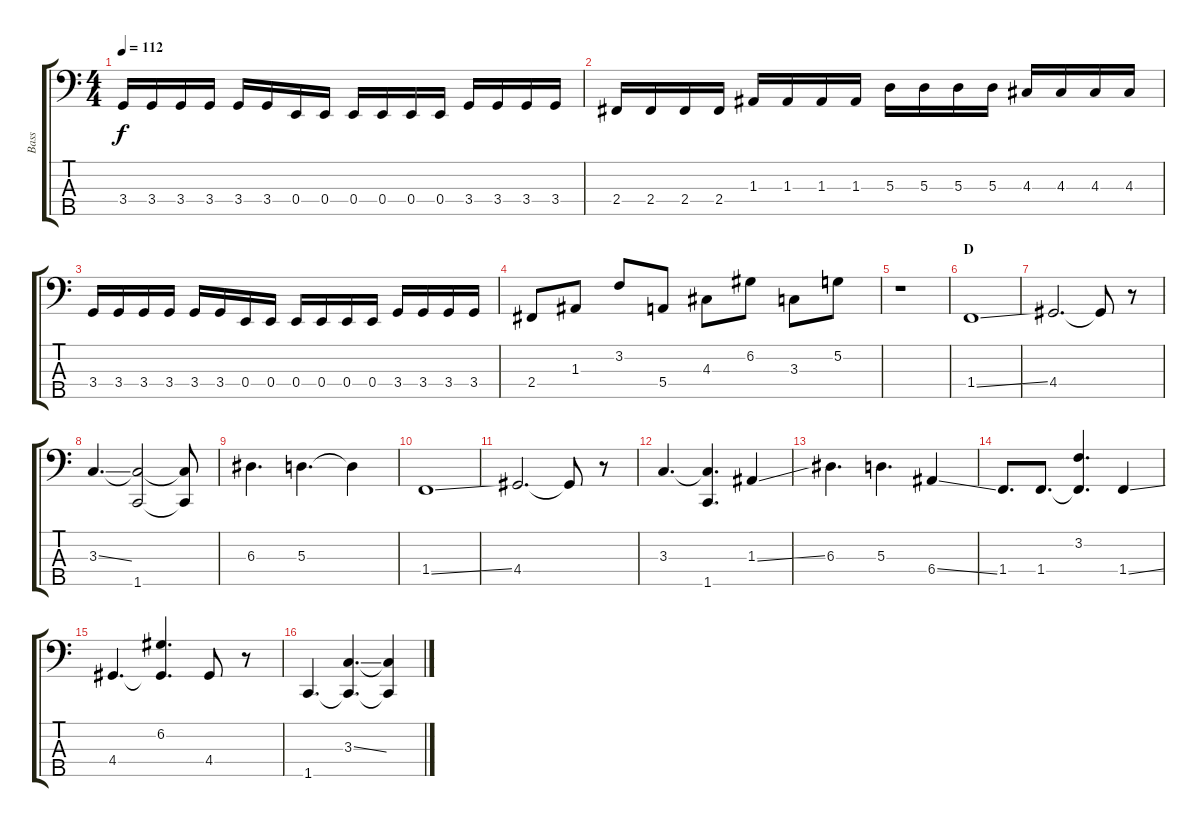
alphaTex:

\track ("Bass" "Bass") {instrument fretlessbass}
\staff {score tabs}
\tuning (G2 D2 A1 E1 B0) {hide}
\ts (4 4)
\tempo 112
\clef f4
\ks c
3.4.16{dy f} 3.4.16 3.4.16 3.4.16 3.4.16 3.4.16 0.4.16 0.4.16 0.4.16 0.4.16 0.4.16 0.4.16 3.4.16 3.4.16 3.4.16 3.4.16 |
2.4.16 2.4.16 2.4.16 2.4.16 1.3.16 1.3.16 1.3.16 1.3.16 5.3.16 5.3.16 5.3.16 5.3.16 4.3.16 4.3.16 4.3.16 4.3.16 |
3.4.16 3.4.16 3.4.16 3.4.16 3.4.16 3.4.16 0.4.16 0.4.16 0.4.16 0.4.16 0.4.16 0.4.16 3.4.16 3.4.16 3.4.16 3.4.16 |
2.4.8 1.3.8 3.2.8 5.4.8 4.3.8 6.2.8 3.3.8 5.2.8 |
r.1 |
\section ("" "D")
1.4{ss}.1 |
4.4.2{d} 4.4{t}.8 r.8 |
3.3{ss}.4{d} (3.3{t} 1.5).2 (3.3{t} 1.5{t}).8 |
6.3.4{d} 5.3.4{d} 5.3{t}.4 |
1.4{ss}.1 |
4.4.2{d} 4.4{t}.8 r.8 |
3.3.4{d} (3.3{t} 1.5).4{d} 1.3{ss}.4 |
6.3.4{d} 5.3.4{d} 6.4{ss}.4 |
1.4.8{d} 1.4.8{d} (3.2 1.4{t}).4{d} 1.4{ss}.4 |
4.4.4{d} (6.2 4.4{t}).4{d} 4.4.8 r.8 |
1.5.4{d} (3.3{ss} 1.5{t}).4{d} (3.3{t} 1.5{t}).4
